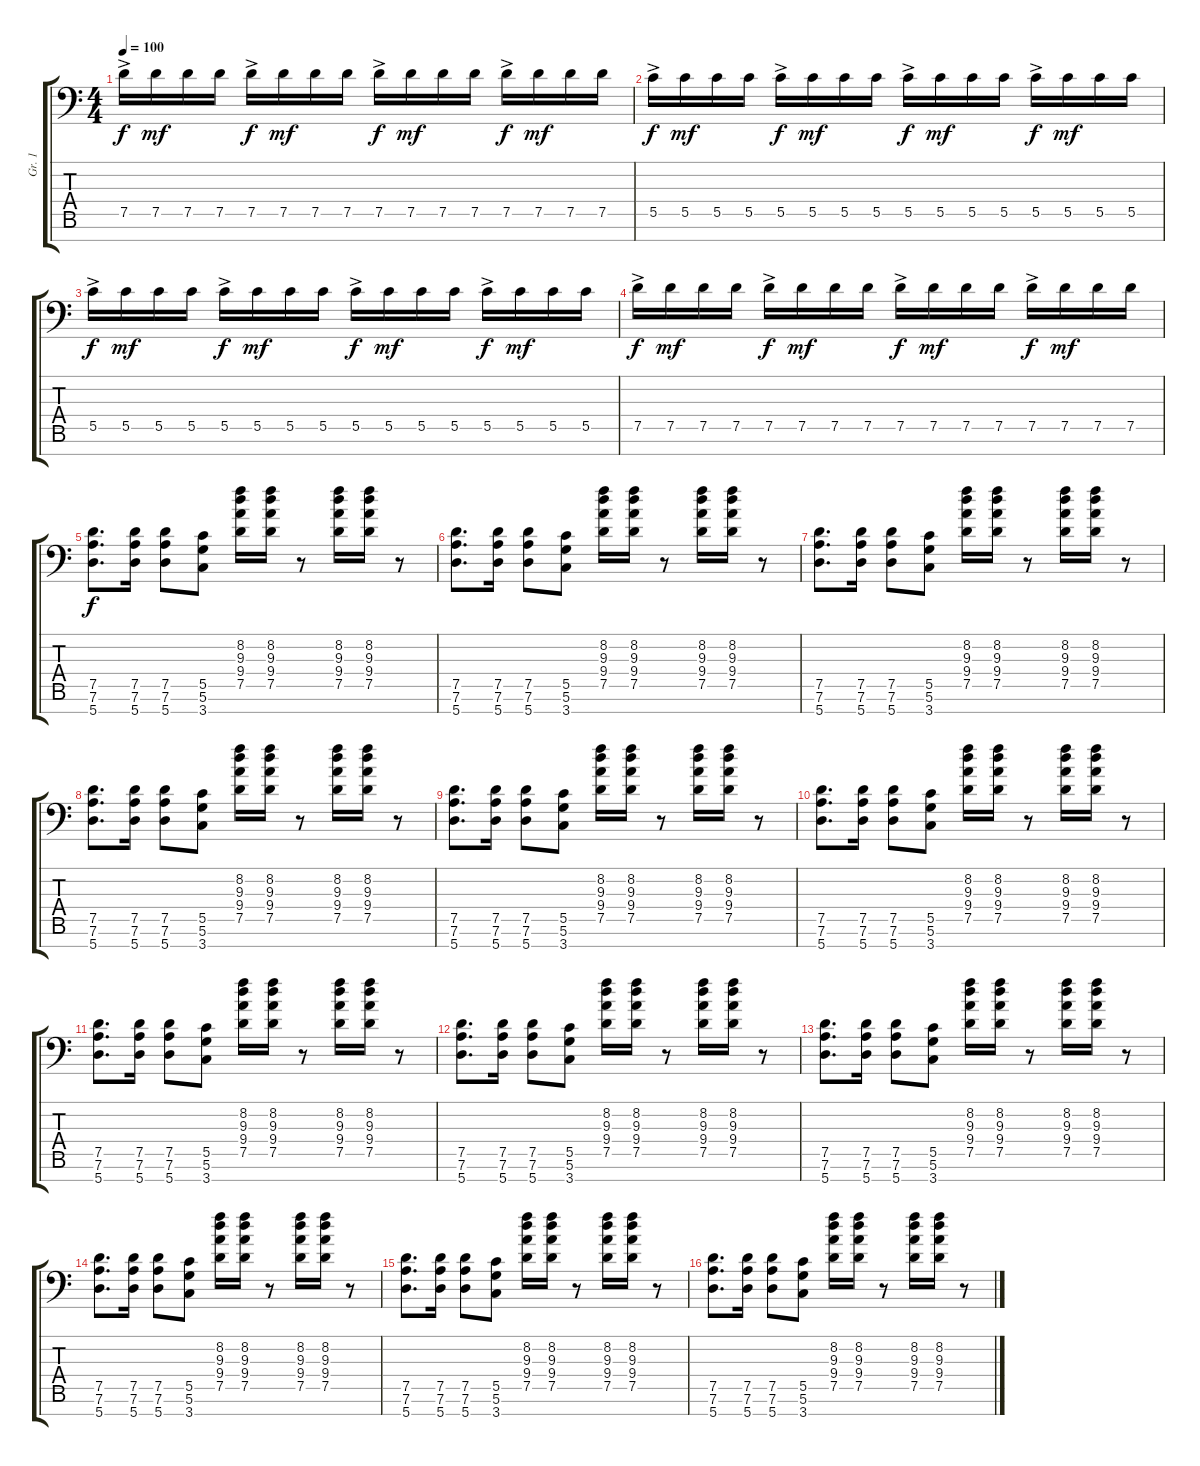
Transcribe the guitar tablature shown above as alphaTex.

\track ("Gr. 1" "Gr. 1") {instrument electricguitarmuted}
\staff {score tabs}
\tuning (D4 A3 F3 C3 G2 D2 A1) {hide}
\ts (4 4)
\tempo 100
\clef f4
\ks c
7.5{ac}.16{dy f} 7.5.16{dy mf} 7.5.16 7.5.16 7.5{ac}.16{dy f} 7.5.16{dy mf} 7.5.16 7.5.16 7.5{ac}.16{dy f} 7.5.16{dy mf} 7.5.16 7.5.16 7.5{ac}.16{dy f} 7.5.16{dy mf} 7.5.16 7.5.16 |
5.5{ac}.16{dy f} 5.5.16{dy mf} 5.5.16 5.5.16 5.5{ac}.16{dy f} 5.5.16{dy mf} 5.5.16 5.5.16 5.5{ac}.16{dy f} 5.5.16{dy mf} 5.5.16 5.5.16 5.5{ac}.16{dy f} 5.5.16{dy mf} 5.5.16 5.5.16 |
5.5{ac}.16{dy f} 5.5.16{dy mf} 5.5.16 5.5.16 5.5{ac}.16{dy f} 5.5.16{dy mf} 5.5.16 5.5.16 5.5{ac}.16{dy f} 5.5.16{dy mf} 5.5.16 5.5.16 5.5{ac}.16{dy f} 5.5.16{dy mf} 5.5.16 5.5.16 |
7.5{ac}.16{dy f} 7.5.16{dy mf} 7.5.16 7.5.16 7.5{ac}.16{dy f} 7.5.16{dy mf} 7.5.16 7.5.16 7.5{ac}.16{dy f} 7.5.16{dy mf} 7.5.16 7.5.16 7.5{ac}.16{dy f} 7.5.16{dy mf} 7.5.16 7.5.16 |
(7.5 7.6 5.7).8{d dy f volume 14 instrument overdrivenguitar} (7.5 7.6 5.7).16 (7.5 7.6 5.7).8 (5.5 5.6 3.7).8 (8.2 9.3 9.4 7.5).16 (8.2 9.3 9.4 7.5).16 r.8 (8.2 9.3 9.4 7.5).16 (8.2 9.3 9.4 7.5).16 r.8 |
(7.5 7.6 5.7).8{d} (7.5 7.6 5.7).16 (7.5 7.6 5.7).8 (5.5 5.6 3.7).8 (8.2 9.3 9.4 7.5).16 (8.2 9.3 9.4 7.5).16 r.8 (8.2 9.3 9.4 7.5).16 (8.2 9.3 9.4 7.5).16 r.8 |
(7.5 7.6 5.7).8{d} (7.5 7.6 5.7).16 (7.5 7.6 5.7).8 (5.5 5.6 3.7).8 (8.2 9.3 9.4 7.5).16 (8.2 9.3 9.4 7.5).16 r.8 (8.2 9.3 9.4 7.5).16 (8.2 9.3 9.4 7.5).16 r.8 |
(7.5 7.6 5.7).8{d} (7.5 7.6 5.7).16 (7.5 7.6 5.7).8 (5.5 5.6 3.7).8 (8.2 9.3 9.4 7.5).16 (8.2 9.3 9.4 7.5).16 r.8 (8.2 9.3 9.4 7.5).16 (8.2 9.3 9.4 7.5).16 r.8 |
(7.5 7.6 5.7).8{d} (7.5 7.6 5.7).16 (7.5 7.6 5.7).8 (5.5 5.6 3.7).8 (8.2 9.3 9.4 7.5).16 (8.2 9.3 9.4 7.5).16 r.8 (8.2 9.3 9.4 7.5).16 (8.2 9.3 9.4 7.5).16 r.8 |
(7.5 7.6 5.7).8{d} (7.5 7.6 5.7).16 (7.5 7.6 5.7).8 (5.5 5.6 3.7).8 (8.2 9.3 9.4 7.5).16 (8.2 9.3 9.4 7.5).16 r.8 (8.2 9.3 9.4 7.5).16 (8.2 9.3 9.4 7.5).16 r.8 |
(7.5 7.6 5.7).8{d} (7.5 7.6 5.7).16 (7.5 7.6 5.7).8 (5.5 5.6 3.7).8 (8.2 9.3 9.4 7.5).16 (8.2 9.3 9.4 7.5).16 r.8 (8.2 9.3 9.4 7.5).16 (8.2 9.3 9.4 7.5).16 r.8 |
(7.5 7.6 5.7).8{d} (7.5 7.6 5.7).16 (7.5 7.6 5.7).8 (5.5 5.6 3.7).8 (8.2 9.3 9.4 7.5).16 (8.2 9.3 9.4 7.5).16 r.8 (8.2 9.3 9.4 7.5).16 (8.2 9.3 9.4 7.5).16 r.8 |
(7.5 7.6 5.7).8{d} (7.5 7.6 5.7).16 (7.5 7.6 5.7).8 (5.5 5.6 3.7).8 (8.2 9.3 9.4 7.5).16 (8.2 9.3 9.4 7.5).16 r.8 (8.2 9.3 9.4 7.5).16 (8.2 9.3 9.4 7.5).16 r.8 |
(7.5 7.6 5.7).8{d} (7.5 7.6 5.7).16 (7.5 7.6 5.7).8 (5.5 5.6 3.7).8 (8.2 9.3 9.4 7.5).16 (8.2 9.3 9.4 7.5).16 r.8 (8.2 9.3 9.4 7.5).16 (8.2 9.3 9.4 7.5).16 r.8 |
(7.5 7.6 5.7).8{d} (7.5 7.6 5.7).16 (7.5 7.6 5.7).8 (5.5 5.6 3.7).8 (8.2 9.3 9.4 7.5).16 (8.2 9.3 9.4 7.5).16 r.8 (8.2 9.3 9.4 7.5).16 (8.2 9.3 9.4 7.5).16 r.8 |
(7.5 7.6 5.7).8{d} (7.5 7.6 5.7).16 (7.5 7.6 5.7).8 (5.5 5.6 3.7).8 (8.2 9.3 9.4 7.5).16 (8.2 9.3 9.4 7.5).16 r.8 (8.2 9.3 9.4 7.5).16 (8.2 9.3 9.4 7.5).16 r.8
